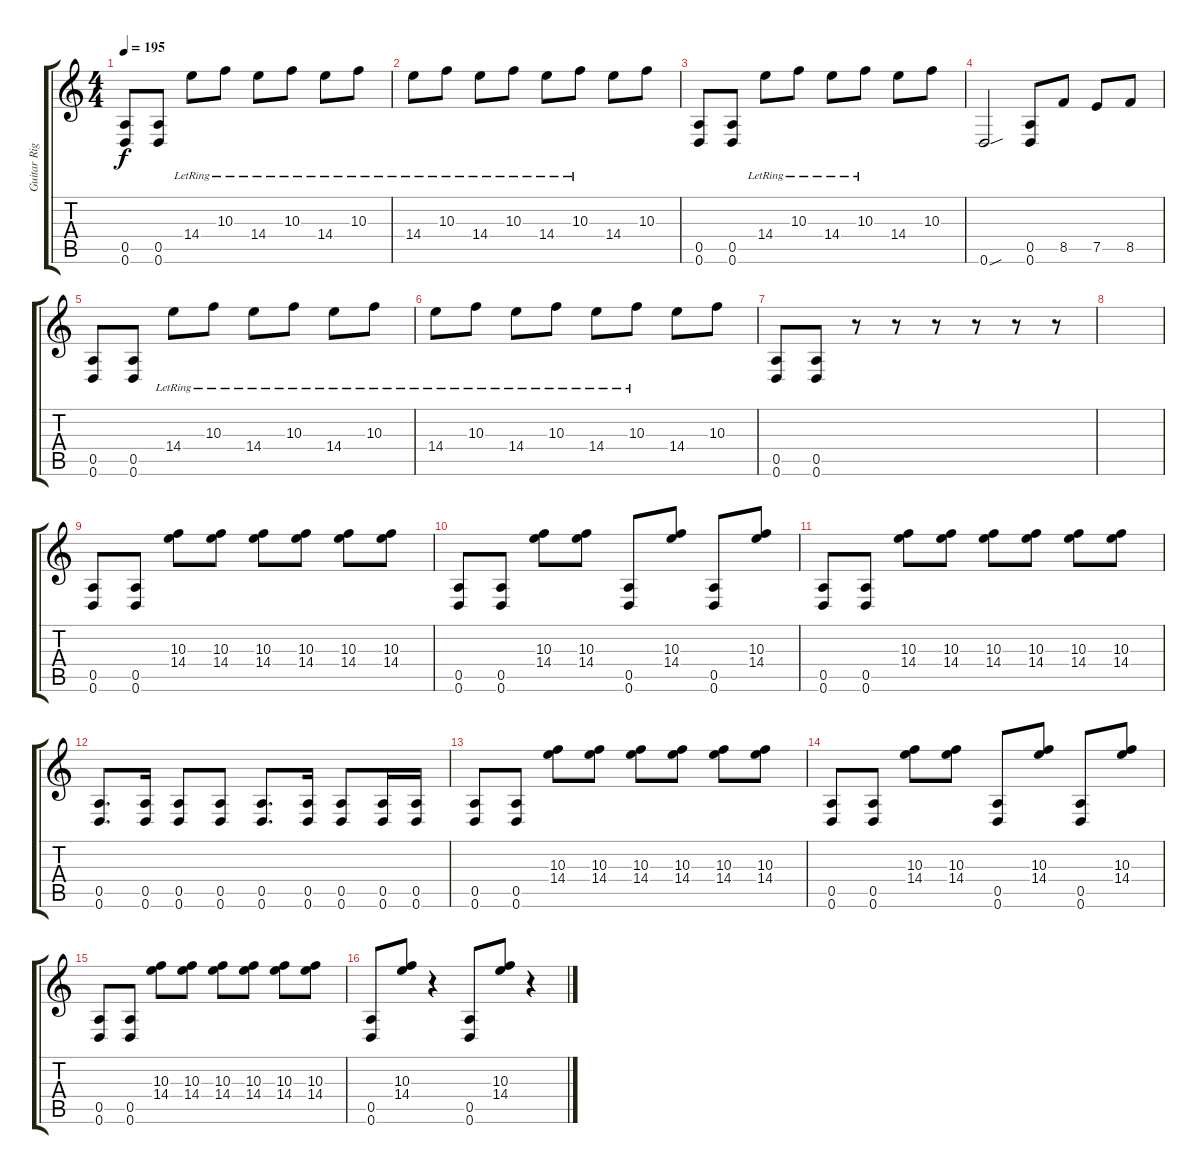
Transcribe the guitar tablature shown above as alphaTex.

\track ("Guitar Right" "Guitar Rig") {instrument distortionguitar}
\staff {score tabs}
\tuning (E4 B3 G3 D3 A2 D2) {hide}
\ts (4 4)
\tempo 195
\clef g2
\ks c
(0.5 0.6).8{dy f} (0.5 0.6).8 14.4{lr}.8 10.3{lr}.8 14.4{lr}.8 10.3{lr}.8 14.4{lr}.8 10.3{lr}.8 |
14.4{lr}.8 10.3{lr}.8 14.4{lr}.8 10.3{lr}.8 14.4{lr}.8 10.3{lr}.8 14.4.8 10.3.8 |
(0.5 0.6).8 (0.5 0.6).8 14.4{lr}.8 10.3{lr}.8 14.4{lr}.8 10.3{lr}.8 14.4.8 10.3.8 |
0.6{sou}.2 (0.5 0.6).8 8.5.8 7.5.8 8.5.8 |
(0.5 0.6).8 (0.5 0.6).8 14.4{lr}.8 10.3{lr}.8 14.4{lr}.8 10.3{lr}.8 14.4{lr}.8 10.3{lr}.8 |
14.4{lr}.8 10.3{lr}.8 14.4{lr}.8 10.3{lr}.8 14.4{lr}.8 10.3{lr}.8 14.4.8 10.3.8 |
(0.5 0.6).8 (0.5 0.6).8 r.8 r.8 r.8 r.8 r.8 r.8 |
|
(0.5 0.6).8 (0.5 0.6).8 (10.3 14.4).8 (10.3 14.4).8 (10.3 14.4).8 (10.3 14.4).8 (10.3 14.4).8 (10.3 14.4).8 |
(0.5 0.6).8 (0.5 0.6).8 (10.3 14.4).8 (10.3 14.4).8 (0.5 0.6).8 (10.3 14.4).8 (0.5 0.6).8 (10.3 14.4).8 |
(0.5 0.6).8 (0.5 0.6).8 (10.3 14.4).8 (10.3 14.4).8 (10.3 14.4).8 (10.3 14.4).8 (10.3 14.4).8 (10.3 14.4).8 |
(0.5 0.6).8{d} (0.5 0.6).16 (0.5 0.6).8 (0.5 0.6).8 (0.5 0.6).8{d} (0.5 0.6).16 (0.5 0.6).8 (0.5 0.6).16 (0.5 0.6).16 |
(0.5 0.6).8 (0.5 0.6).8 (10.3 14.4).8 (10.3 14.4).8 (10.3 14.4).8 (10.3 14.4).8 (10.3 14.4).8 (10.3 14.4).8 |
(0.5 0.6).8 (0.5 0.6).8 (10.3 14.4).8 (10.3 14.4).8 (0.5 0.6).8 (10.3 14.4).8 (0.5 0.6).8 (10.3 14.4).8 |
(0.5 0.6).8 (0.5 0.6).8 (10.3 14.4).8 (10.3 14.4).8 (10.3 14.4).8 (10.3 14.4).8 (10.3 14.4).8 (10.3 14.4).8 |
(0.5 0.6).8 (10.3 14.4).8 r.4 (0.5 0.6).8 (10.3 14.4).8 r.4
